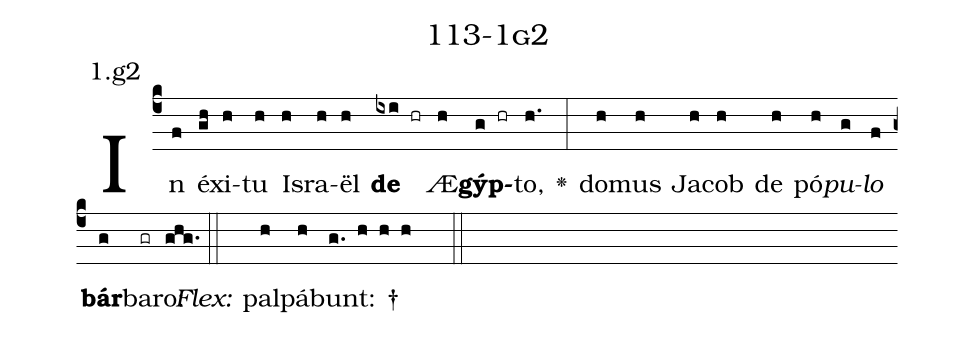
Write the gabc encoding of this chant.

name: 113-1g2;
annotation: 1.g2;
%%
(c4)In(f) éx(gh)i(h)tu(h) Is(h)ra(h)ël(h) <b>de</b>(ixi hr) Æ(h)<b>gýp</b>(g hr)to,(h.) <v>\greheightstar</v>(:) do(h)mus(h) Ja(h)cob(h) de(h) pó(h)<i>pu</i>(g)<i>lo</i>(f) <b>bár</b>(g)ba(gr)ro:(ghg.) (::)
<i>Flex:</i>()  pal(h)pá(h)bunt: †(g. h h h  ::)

%E(h) u(h) o(g) u(f) a(g) e.(ghg.) (::)
